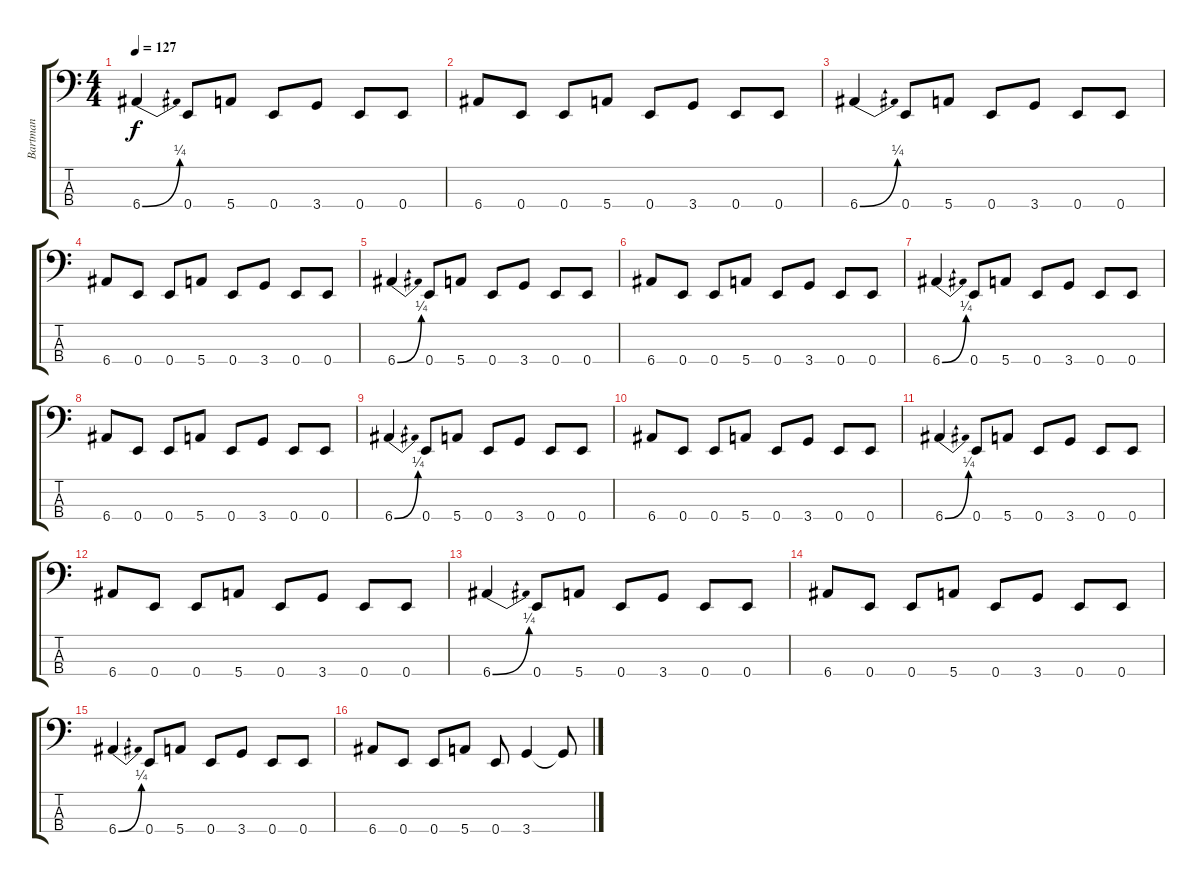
\track ("Bartman" "Bartman") {instrument electricbasspick}
\staff {score tabs}
\tuning (G2 D2 A1 E1) {hide}
\ts (4 4)
\tempo 127
\clef f4
\ks c
6.4{be (bend 0 0 60 1)}.4{dy f instrument electricbasspick} 0.4.8 5.4.8 0.4.8 3.4.8 0.4.8 0.4.8 |
6.4.8 0.4.8 0.4.8 5.4.8 0.4.8 3.4.8 0.4.8 0.4.8 |
6.4{be (bend 0 0 60 1)}.4 0.4.8 5.4.8 0.4.8 3.4.8 0.4.8 0.4.8 |
6.4.8 0.4.8 0.4.8 5.4.8 0.4.8 3.4.8 0.4.8 0.4.8 |
6.4{be (bend 0 0 60 1)}.4 0.4.8 5.4.8 0.4.8 3.4.8 0.4.8 0.4.8 |
6.4.8 0.4.8 0.4.8 5.4.8 0.4.8 3.4.8 0.4.8 0.4.8 |
6.4{be (bend 0 0 60 1)}.4 0.4.8 5.4.8 0.4.8 3.4.8 0.4.8 0.4.8 |
6.4.8 0.4.8 0.4.8 5.4.8 0.4.8 3.4.8 0.4.8 0.4.8 |
6.4{be (bend 0 0 60 1)}.4 0.4.8 5.4.8 0.4.8 3.4.8 0.4.8 0.4.8 |
6.4.8 0.4.8 0.4.8 5.4.8 0.4.8 3.4.8 0.4.8 0.4.8 |
6.4{be (bend 0 0 60 1)}.4 0.4.8 5.4.8 0.4.8 3.4.8 0.4.8 0.4.8 |
6.4.8 0.4.8 0.4.8 5.4.8 0.4.8 3.4.8 0.4.8 0.4.8 |
6.4{be (bend 0 0 60 1)}.4 0.4.8 5.4.8 0.4.8 3.4.8 0.4.8 0.4.8 |
6.4.8 0.4.8 0.4.8 5.4.8 0.4.8 3.4.8 0.4.8 0.4.8 |
6.4{be (bend 0 0 60 1)}.4 0.4.8 5.4.8 0.4.8 3.4.8 0.4.8 0.4.8 |
6.4.8 0.4.8 0.4.8 5.4.8 0.4.8 3.4.4 3.4{t}.8
